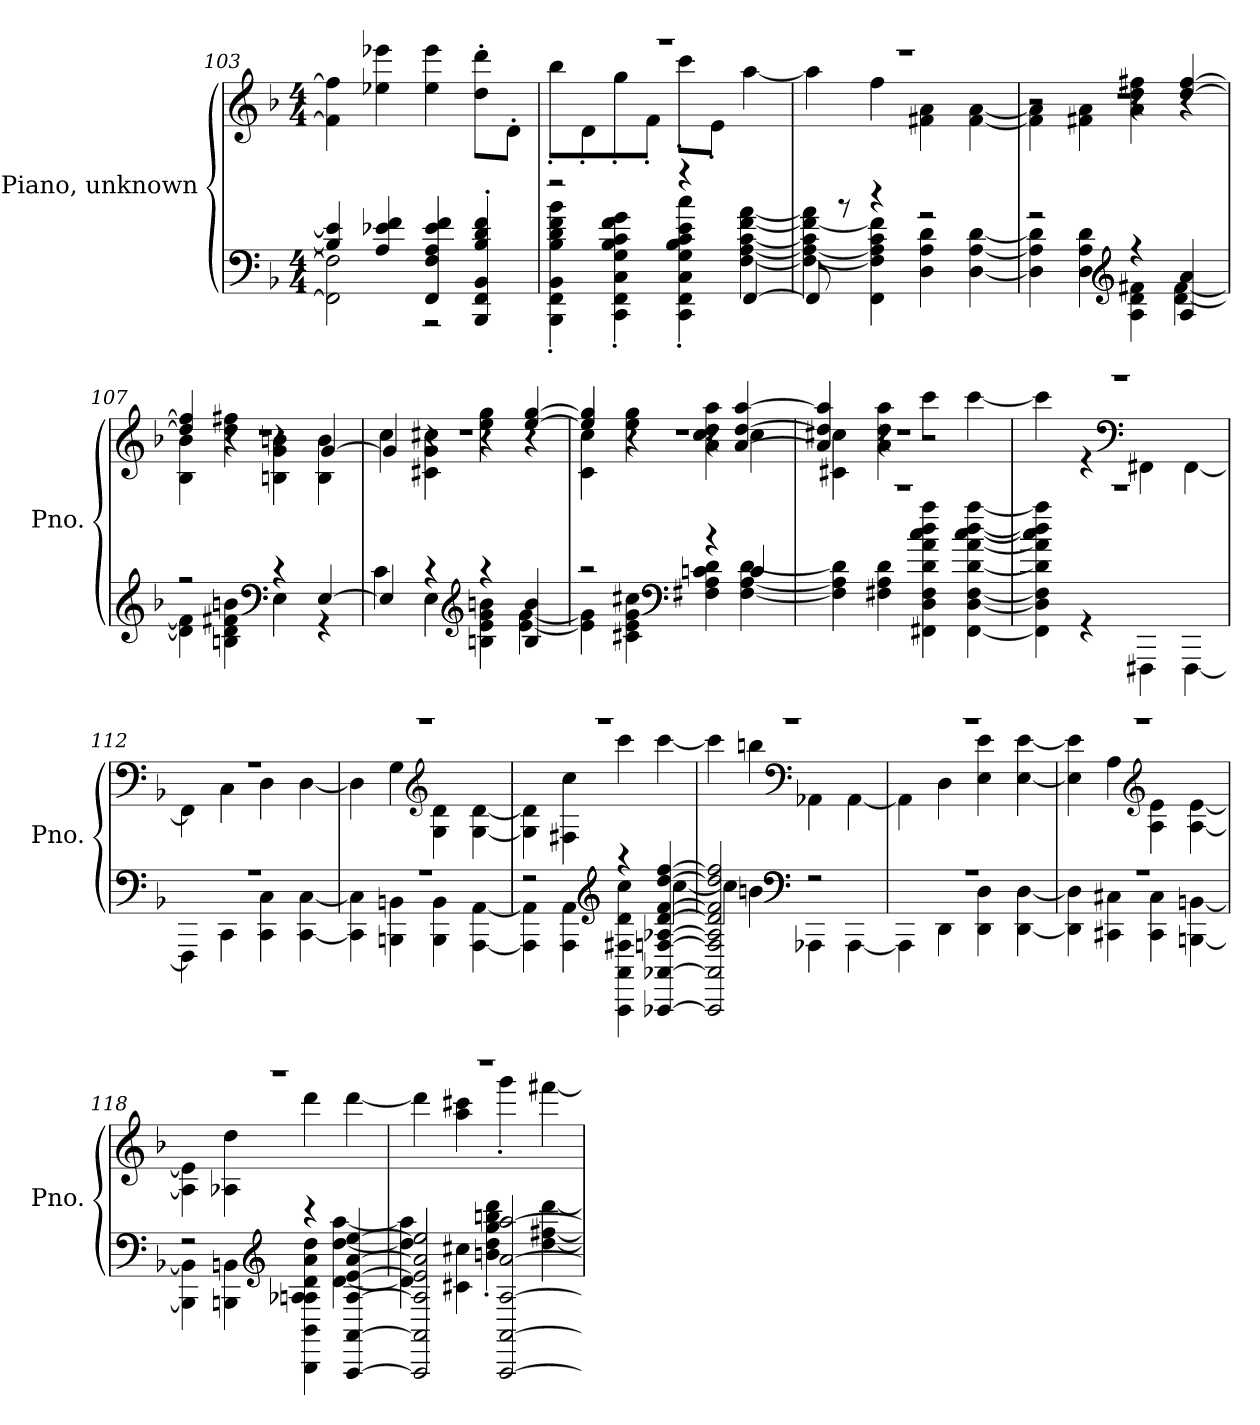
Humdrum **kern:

**kern	**kern
*part1	*part1
*staff2	*staff1
*I"Piano, unknown	*
*I'Pno.	*
*clefF4	*clefG2
*k[b-]	*k[b-]
*M4/4	*M4/4
=103	=103
*^	*
4B-/] 4e-/]	2FF\] 2F\]	4f\] 4ff\]
4A/ 4e-X/ 4f/	.	4ee-X\ 4eee-X\
4FF/ 4F/ 4A/ 4e-/ 4f/	2r	4ee-\ 4eee-\
4BBB-/' 4FF/' 4BB-/' 4B-/' 4d/' 4f/'	.	8dd\' 8ddd\'L
.	.	8d'\J
=104	=104	=104
*	*	*^
2r	4BBB-\' 4FF\' 4BB-\' 4B-\' 4d\' 4f\' 4b-\'	1r	8bb-'\L
.	.	.	8d'\
.	4CC\' 4FF\' 4C\' 4G\' 4B-\' 4c\' 4f\' 4g\'	.	8gg'\
.	.	.	8f'\J
4r	4CC\' 4FF\' 4C\' 4G\' 4B-\' 4c\' 4e\' 4cc\'	.	8ccc'\L
.	.	.	8e'\J
[4FF/	[4F\ [4A\ [4c\ [4f\ [4a\	.	[4aa\
!!LO:LB:g=z	!!
=105	=105	=105	=105
8FF/]	4F\_ 4A\_ 4c\] 4f\_ 4a\]	1r	4aa\]
8r	.	.	.
4r	4FF\ 4F\] 4A\] 4c\ 4f\]	.	4ff\
2r	4D\ 4A\ 4d\	.	4f#X\ 4a\
.	[4D\ [4A\ [4d\	.	[4f#\ [4a\
=106	=106	=106	=106
*	*	*	*^
2r	4D\] 4A\] 4d\]	1r	4f#\] 4a\]	2r
.	4D\ 4A\ 4d\	.	4f#X\ 4a\	.
*clefG2	*	*	*	*
4r	4A\ 4d\ 4f#X\	.	4a\ 4dd\ 4ff#X\	4r
4A/ 4a/	[4d\ [4f#\	.	4r	[4dd/ [4ff#/
=107	=107	=107	=107	=107
2r	4d\] 4f#\]	1r	4B-\ 4b-\	4dd/] 4ff#/]
.	4Bn\ 4d\ 4f#X\ 4bn\	.	4dd\ 4ff#X\	4r
*clefF4	*	*	*	*
4r	4E\	.	4Bn\ 4g\ 4bn\	4r
[4E/	4r	.	4B\ 4b\	[4g/
=108	=108	=108	=108	=108
4E/]	4c\	1r	4cc\	4g/]
4r	4E\	.	4c#X\ 4g\ 4cc#X\	4r
*clefG2	*	*	*	*
4r	4Bn\ 4e\ 4g\ 4bn\	.	4ee\ 4gg\	4r
4B/ 4b/	[4e\ [4g\	.	4r	[4ee/ [4gg/
!!LO:LB:g=z	!!	!!
=109	=109	=109	=109	=109
2r	4e\] 4g\]	1r	4c\ 4cc\	4ee/] 4gg/]
.	4c#X\ 4e\ 4g\ 4cc#X\	.	4ee\ 4gg\	4r
*clefF4	*	*	*	*
4r	4F#X\ 4A\ 4cn\ 4d\	.	4a\ 4cc\ 4dd\ 4aa\	4r
4c/	[4F#\ [4A\ [4d\	.	4cc\	[4a/ [4dd/ [4aa/
=110	=110	=110	=110	=110
1r	4F#\] 4A\] 4d\]	1r	4c#X\ 4cc#X\	4a/] 4dd/] 4aa/]
.	4F#X\ 4A\ 4d\	.	4a\ 4dd\ 4aa\	4r
.	4FF#X\ 4D\ 4F#\ 4d\ 4a\ 4cc\ 4dd\ 4aa\	.	4ccc\	2r
.	[4FF#\ [4D\ [4F#\ [4d\ [4a\ [4cc\ [4dd\ [4aa\	.	[4ccc\	.
*	*	*	*v	*v
=111	=111	=111	=111
1r	4FF#\] 4D\] 4F#\] 4d\] 4a\] 4cc\] 4dd\] 4aa\]	1r	4ccc\]
.	4r	.	4r
*	*	*clefF4	*
.	4FFF#X\	.	4FF#X\
.	[4FFF#\	.	[4FF#\
=112	=112	=112	=112
1r	4FFF#\]	1r	4FF#\]
.	4CC\	.	4C\
.	4CC\ 4C\	.	4D\
.	[4CC\ [4C\	.	[4D\
=113	=113	=113	=113
1r	4CC\] 4C\]	1r	4D\]
.	4BBBn\ 4BBn\	.	4G\
*	*	*clefG2	*
.	4BBB\ 4BB\	.	4G\ 4d\
.	[4AAA\ [4AA\	.	[4G\ [4d\
!!LO:LB:g=z	!!
=114	=114	=114	=114
2r	4AAA\] 4AA\]	1r	4G\] 4d\]
.	4AAA\ 4AA\	.	4F#X\ 4cc\
*clefG2	*	*	*
4r	4AAA\ 4AA\ 4F#X\ 4d\ 4cc\	.	4ccc\
[4AAA-X/ [4AA-X/ [4Fn/ [4A-X/ [4d/ [4f/ [4dd/ [4ff/	[4cc\	.	[4ccc\
=115	=115	=115	=115
2AAA-/] 2AA-/] 2F/] 2A-/] 2d/] 2f/] 2dd/] 2ff/]	4cc\]	1r	4ccc\]
.	4bn\	.	4bbn\
*clefF4	*	*clefF4	*
2r	4AAA-X\	.	4AA-X\
.	[4AAA-\	.	[4AA-\
=116	=116	=116	=116
1r	4AAA-\]	1r	4AA-\]
.	4DD\	.	4D\
.	4DD\ 4D\	.	4E\ 4e\
.	[4DD\ [4D\	.	[4E\ [4e\
=117	=117	=117	=117
1r	4DD\] 4D\]	1r	4E\] 4e\]
.	4CC#X\ 4C#X\	.	4A\
*	*	*clefG2	*
.	4CC#\ 4C#\	.	4A\ 4e\
.	[4BBBn\ [4BBn\	.	[4A\ [4e\
!!LO:LB:g=z	!!
=118	=118	=118	=118
2r	4BBB\] 4BB\]	1r	4A\] 4e\]
.	4BBBn\ 4BBn\	.	4A-X\ 4dd\
*clefG2	*	*	*
4r	4BBB\ 4BB\ 4A-X\ 4An\ 4d\ 4a\ 4dd\	.	4ddd\
[4AAA/ [4AA/ [4A/ [4e/ [4a/ [4ee/	[4d\ [4dd\ [4aa\	.	[4ddd\
=119	=119	=119	=119
2AAA/] 2AA/] 2A/] 2e/] 2a/] 2ee/]	4d\] 4dd\] 4aa\]	1r	4ddd\]
.	4c#X\ 4cc#X\	.	4aa\ 4ccc#X\
[2AAA/ [2AA/ [2A/ [2a/ [2aa/	4bn\' 4dd\' 4gg\' 4bbn\' 4ddd\'	.	4ggg'\
.	[4dd\ [4ff#X\ [4ddd\	.	[4fff#X\
*v	*v	*	*
*	*v	*v
=	=
*-	*-
